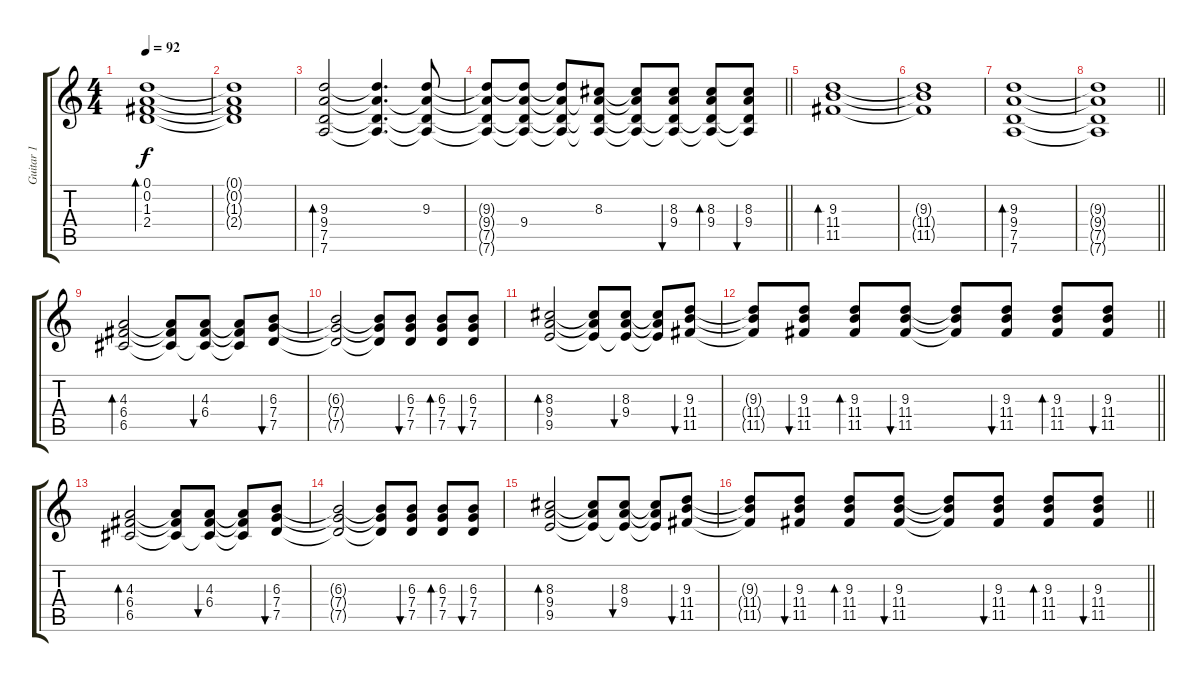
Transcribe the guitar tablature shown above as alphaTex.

\track ("Guitar 1" "Guitar 1") {instrument electricguitarjazz}
\staff {score tabs}
\tuning (D4 A3 F3 C3 G2 D2) {hide}
\ts (4 4)
\tempo 92
\clef g2
\ks c
(0.1 0.2 1.3 2.4).1{bd 60 dy f} |
(0.1{t} 0.2{t} 1.3{t} 2.4{t}).1 |
(9.3 9.4 7.5 7.6).2{bd 60} (9.3{t} 9.4{t} 7.5{t} 7.6{t}).4{d} (9.3 9.4{t} 7.5{t} 7.6{t}).8 |
\barLineRight lightlight
(9.3{t} 9.4{t} 7.5{t} 7.6{t}).8 (9.3{t} 9.4 7.5{t} 7.6{t}).8 (9.3{t} 9.4{t} 7.5{t} 7.6{t}).8 (8.3 9.4{t} 7.5{t} 7.6{t}).8 (8.3{t} 9.4{t} 7.5{t} 7.6{t}).8 (8.3 9.4 7.5{t} 7.6{t}).8{bu 60} (8.3 9.4 7.5{t} 7.6{t}).8{bd 60} (8.3 9.4 7.5{t} 7.6{t}).8{bu 60} |
(9.3 11.4 11.5).1{bd 60} |
(9.3{t} 11.4{t} 11.5{t}).1 |
(9.3 9.4 7.5 7.6).1{bd 60} |
\barLineRight lightlight
(9.3{t} 9.4{t} 7.5{t} 7.6{t}).1 |
(4.3 6.4 6.5).2{bd 60} (4.3{t} 6.4{t} 6.5{t}).8 (4.3 6.4 6.5{t}).8{bu 60} (4.3{t} 6.4{t} 6.5{t}).8 (6.3 7.4 7.5).8{bu 60} |
(6.3{t} 7.4{t} 7.5{t}).2 (6.3{t} 7.4{t} 7.5{t}).8 (6.3 7.4 7.5).8{bu 60} (6.3 7.4 7.5).8{bd 60} (6.3 7.4 7.5).8{bu 60} |
(8.3 9.4 9.5).2{bd 60} (8.3{t} 9.4{t} 9.5{t}).8 (8.3 9.4 9.5{t}).8{bu 60} (8.3{t} 9.4{t} 9.5{t}).8 (9.3 11.4 11.5).8{bu 60} |
\barLineRight lightlight
(9.3{t} 11.4{t} 11.5{t}).8 (9.3 11.4 11.5).8{bu 60} (9.3 11.4 11.5).8{bd 60} (9.3 11.4 11.5).8{bu 60} (9.3{t} 11.4{t} 11.5{t}).8 (9.3 11.4 11.5).8{bu 60} (9.3 11.4 11.5).8{bd 60} (9.3 11.4 11.5).8{bu 60} |
(4.3 6.4 6.5).2{bd 60} (4.3{t} 6.4{t} 6.5{t}).8 (4.3 6.4 6.5{t}).8{bu 60} (4.3{t} 6.4{t} 6.5{t}).8 (6.3 7.4 7.5).8{bu 60} |
(6.3{t} 7.4{t} 7.5{t}).2 (6.3{t} 7.4{t} 7.5{t}).8 (6.3 7.4 7.5).8{bu 60} (6.3 7.4 7.5).8{bd 60} (6.3 7.4 7.5).8{bu 60} |
(8.3 9.4 9.5).2{bd 60} (8.3{t} 9.4{t} 9.5{t}).8 (8.3 9.4 9.5{t}).8{bu 60} (8.3{t} 9.4{t} 9.5{t}).8 (9.3 11.4 11.5).8{bu 60} |
\barLineRight lightlight
(9.3{t} 11.4{t} 11.5{t}).8 (9.3 11.4 11.5).8{bu 60} (9.3 11.4 11.5).8{bd 60} (9.3 11.4 11.5).8{bu 60} (9.3{t} 11.4{t} 11.5{t}).8 (9.3 11.4 11.5).8{bu 60} (9.3 11.4 11.5).8{bd 60} (9.3 11.4 11.5).8{bu 60}
